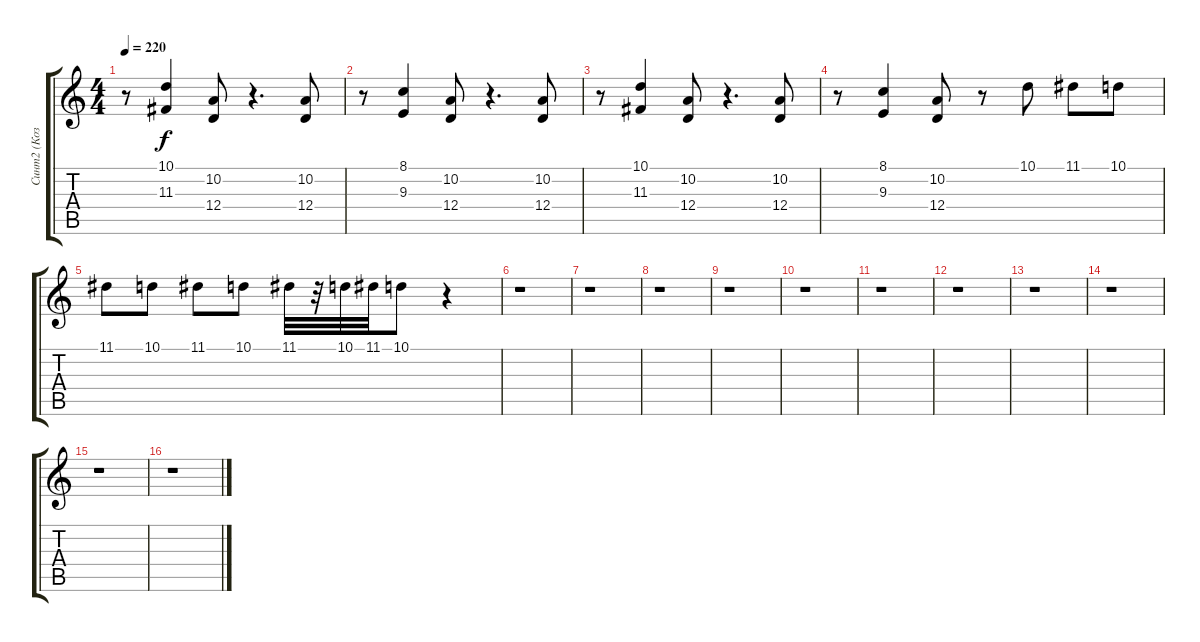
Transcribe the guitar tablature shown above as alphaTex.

\track ("Синт2 (Козлов)" "Синт2 (Коз") {instrument harpsichord}
\staff {score tabs}
\tuning (E4 B3 G3 D3 A2 E2) {hide}
\ts (4 4)
\tempo 220
\clef g2
\ks c
r.8{dy f} (10.1 11.3).4 (10.2 12.4).8 r.4{d} (10.2 12.4).8 |
r.8 (8.1 9.3).4 (10.2 12.4).8 r.4{d} (10.2 12.4).8 |
r.8 (10.1 11.3).4 (10.2 12.4).8 r.4{d} (10.2 12.4).8 |
r.8 (8.1 9.3).4 (10.2 12.4).8 r.8 10.1.8 11.1.8 10.1.8 |
11.1.8 10.1.8 11.1.8 10.1.8 11.1.32 r.32 10.1.32 11.1.32 10.1.8 r.4 |
r.1 |
r.1 |
r.1 |
r.1 |
r.1 |
r.1 |
r.1 |
r.1 |
r.1 |
r.1 |
r.1
